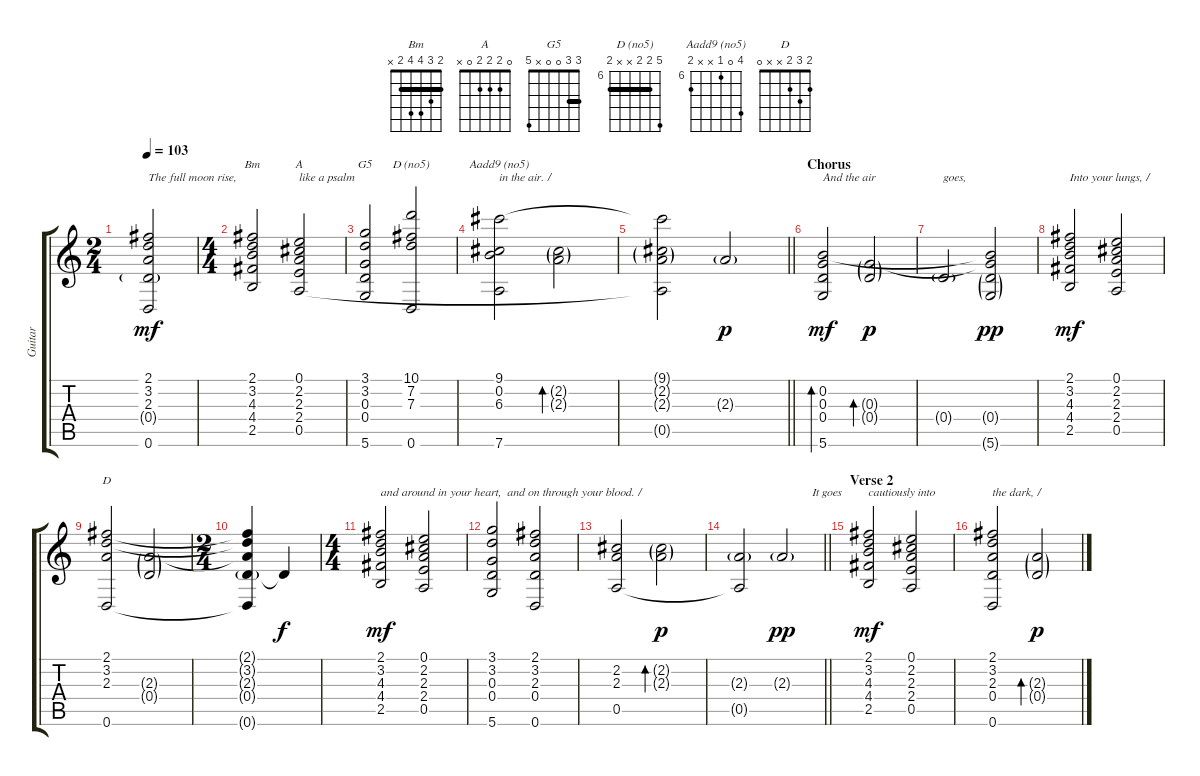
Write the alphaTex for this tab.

\track ("Guitar" "Guitar") {instrument acousticguitarsteel}
\staff {score tabs}
\tuning (E4 B3 G3 D3 A2 D2) {hide}
\chord ("Bm" 2 3 4 4 2 x) {barre 2}
\chord ("A" 0 2 2 2 0 x)
\chord ("G5" 3 3 0 0 x 5) {barre 3}
\chord ("D (no5)" 10 7 7 x x 7) {firstfret 6 barre 7}
\chord ("Aadd9 (no5)" 9 0 6 x x 7) {firstfret 6}
\chord ("D" 2 3 2 x x 0)
\ts (2 4)
\tempo 103
\clef g2
\ks c
(2.1{t} 3.2{t} 2.3{t} 0.4{g} 0.6{t}).2{txt "The full moon rise," lyrics (0 "") lyrics (1 "") lyrics (2 "") lyrics (3 "") lyrics (4 "") dy mf} |
\ts (4 4)
(2.1 3.2 4.3 4.4 2.5).2{ch "Bm" lyrics (0 "") lyrics (1 "") lyrics (2 "") lyrics (3 "") lyrics (4 "")} (0.1 2.2 2.3 2.4 0.5).2{ch "A" txt "like a psalm" lyrics (0 "") lyrics (1 "") lyrics (2 "") lyrics (3 "") lyrics (4 "")} |
(3.1 3.2 0.3 0.4 5.6).2{ch "G5" lyrics (0 "") lyrics (1 "") lyrics (2 "") lyrics (3 "") lyrics (4 "")} (10.1 7.2 7.3 0.6).2{ch "D (no5)"} |
(9.1 0.2 6.3 7.6).2{ch "Aadd9 (no5)" txt "in the air. /"} (2.2{g} 2.3{g}).2{bd 240} |
\barLineRight lightlight
(9.1{t} 2.2{g} 2.3{g} 0.5{t}).2 2.3{g}.2{dy p} |
\section ("" "Chorus ")
(0.2 0.3 0.4 5.6).2{bd 240 txt "And the air" dy mf} (0.3{g} 0.4{g}).2{bd 120 dy p} |
0.4{g}.2{txt "goes,"} (0.2{t} 0.3{t} 0.4{g} 5.6{g}).2{dy pp} |
(2.1 3.2 4.3 4.4 2.5).2{txt "Into your lungs, /" dy mf} (0.1 2.2 2.3 2.4 0.5).2 |
(2.1 3.2 2.3 0.6).2{ch "D"} (2.3{g} 0.4{g}).2 |
\ts (2 4)
(2.1{t} 3.2{t} 2.3{t} 0.4{g} 0.6{t}).4 0.4{t}.4{dy f} |
\ts (4 4)
(2.1 3.2 4.3 4.4 2.5).2{txt "and around in your heart," dy mf} (0.1 2.2 2.3 2.4 0.5).2 |
(3.1 3.2 0.3 0.4 5.6).2{txt "     and on through your blood. /"} (2.1 3.2 2.3 0.4 0.6).2 |
(2.2 2.3 0.5).2 (2.2{g} 2.3{g}).2{bd 120 dy p} |
\barLineRight lightlight
(2.3{g} 0.5{t}).2 2.3{g}.2{txt "          It goes" dy pp} |
\section ("" "Verse 2")
(2.1 3.2 4.3 4.4 2.5).2{txt "cautiously into" dy mf} (0.1 2.2 2.3 2.4 0.5).2 |
(2.1 3.2 2.3 0.4 0.6).2{txt "the dark, /"} (2.3{g} 0.4{g}).2{bd 120 dy p}
